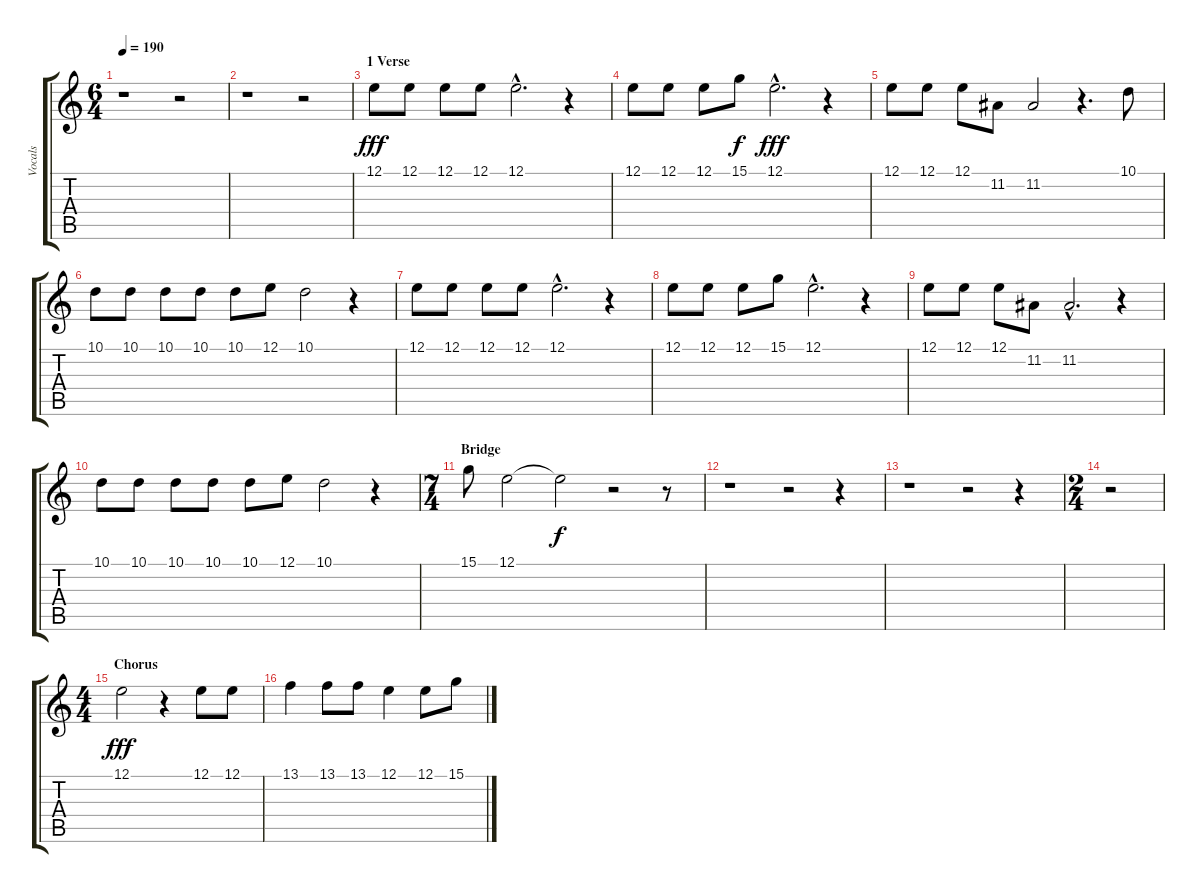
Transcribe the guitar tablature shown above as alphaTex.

\track ("Vocals" "Vocals") {instrument lead1square}
\staff {score tabs}
\tuning (E4 B3 G3 D3 A2 E2) {hide}
\ts (6 4)
\tempo 190
\clef g2
\ks c
r.1{dy fff} r.2 |
r.1 r.2 |
\section ("" "1 Verse")
12.1.8{volume 12} 12.1.8 12.1.8 12.1.8 12.1{hac}.2{d} r.4 |
12.1.8 12.1.8 12.1.8 15.1.8{dy f} 12.1{hac}.2{d dy fff} r.4 |
12.1.8 12.1.8 12.1.8 11.2.8 11.2.2 r.4{d} 10.1.8 |
10.1.8 10.1.8 10.1.8 10.1.8 10.1.8 12.1.8 10.1.2 r.4 |
12.1.8 12.1.8 12.1.8 12.1.8 12.1{hac}.2{d} r.4 |
12.1.8 12.1.8 12.1.8 15.1.8 12.1{hac}.2{d} r.4 |
12.1.8 12.1.8 12.1.8 11.2.8 11.2{hac}.2{d} r.4 |
10.1.8 10.1.8 10.1.8 10.1.8 10.1.8 12.1.8 10.1.2 r.4 |
\ts (7 4)
\section ("" "Bridge")
15.1.8 12.1.2 12.1{t}.2{dy f} r.2 r.8 |
r.1 r.2 r.4 |
r.1 r.2 r.4 |
\ts (2 4)
r.2 |
\ts (4 4)
\section ("" "Chorus")
12.1.2{dy fff} r.4 12.1.8 12.1.8 |
13.1.4 13.1.8 13.1.8 12.1.4 12.1.8 15.1.8
